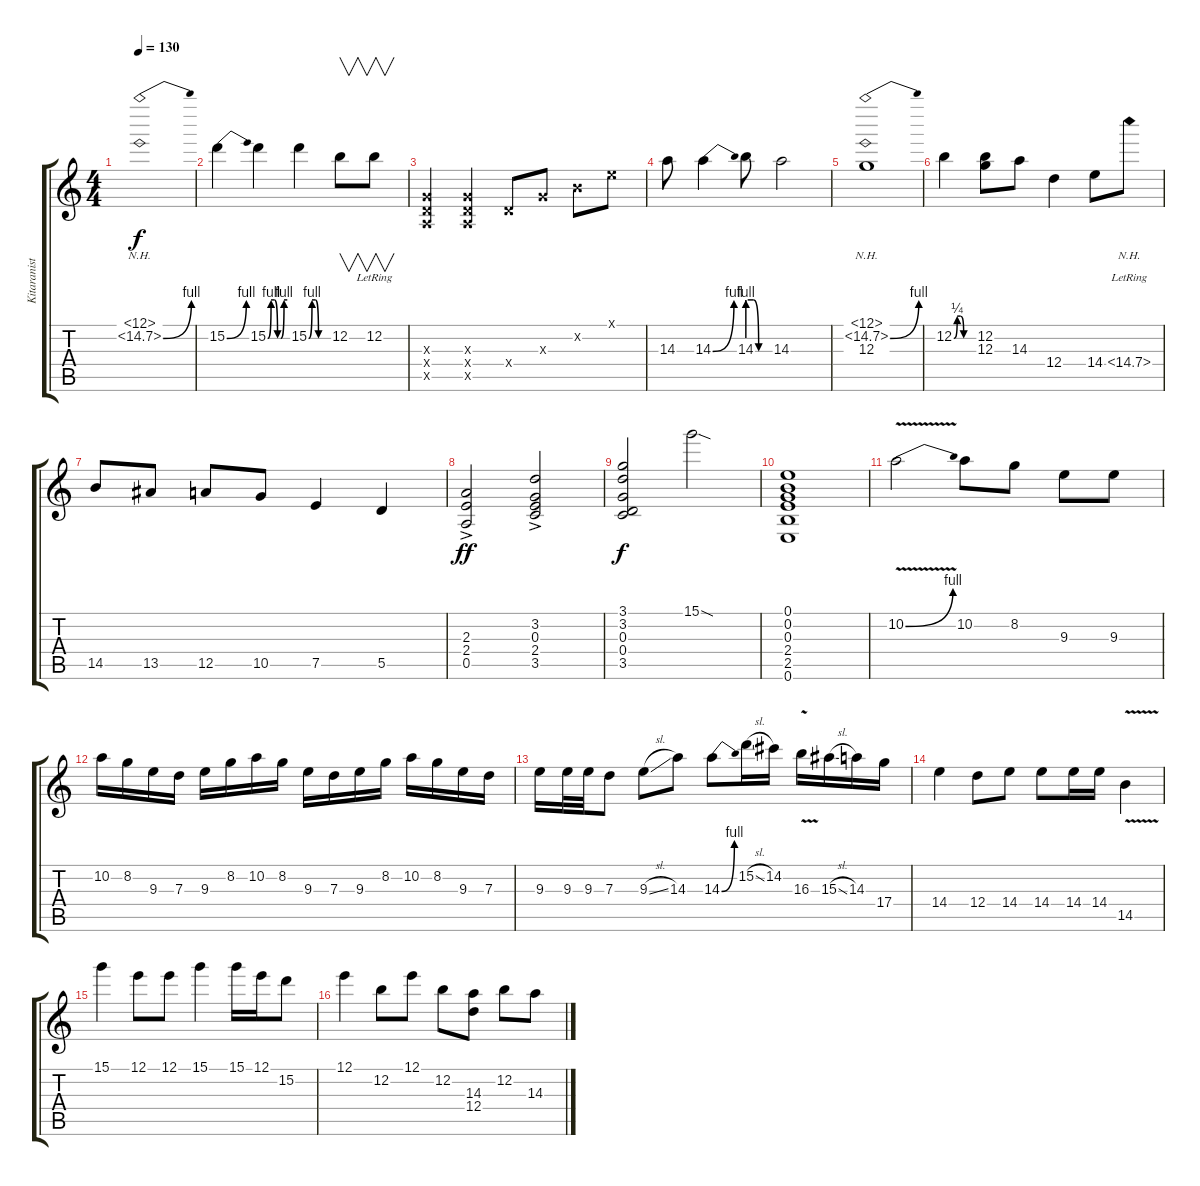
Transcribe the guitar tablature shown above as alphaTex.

\track ("Kitaranisti" "Kitaranist") {instrument electricguitarclean}
\staff {score tabs}
\tuning (E4 B3 G3 D3 A2 E2) {hide}
\ts (4 4)
\tempo 130
\clef g2
\ks c
(12.1{nh} 15.2{be (bend 0 0 60 4) nh}).1{dy f} |
15.2{be (bend 0 0 60 4)}.4 15.2{be (custom 0 0 10 4 20 4 30 0 40 0 50 4 60 4)}.4 15.2{be (custom 0 0 10 4 20 4 30 0 60 0)}.4 12.2.8{v} 12.2{lr}.8{v} |
(0.3{x} 0.4{x} 0.5{x}).4 (0.3{x} 0.4{x} 0.5{x}).4 0.4{x}.8 0.3{x}.8 0.2{x}.8 0.1{x}.8 |
14.3.8 14.3{be (bend 0 0 60 4)}.4 14.3{be (custom 0 4 15 4 30 0 60 0)}.8 14.3.2 |
(12.1{nh} 15.2{be (bend 0 0 60 4) nh} 12.3).1 |
12.2{be (custom 0 0 10 1 20 1 30 0 60 0)}.4 (12.2 12.3).8 14.3.8 12.4.4 14.4.8 14.4{nh lr}.8 |
14.5.8 13.5.8 12.5.8 10.5.8 7.5.4 5.5.4 |
(2.3{ac} 2.4{ac} 0.5{ac}).2{dy ff} (3.2{ac} 0.3{ac} 2.4{ac} 3.5{ac}).2 |
(3.1 3.2 0.3 0.4 3.5).2{dy f} 15.1{sod}.2 |
(0.1 0.2 0.3 2.4 2.5 0.6).1 |
10.2{be (bend 0 0 60 4) v}.2{instrument overdrivenguitar} 10.2.8 8.2.8 9.3.8 9.3.8 |
10.2.16 8.2.16 9.3.16 7.3.16 9.3.16 8.2.16 10.2.16 8.2.16 9.3.16 7.3.16 9.3.16 8.2.16 10.2.16 8.2.16 9.3.16 7.3.16 |
9.3.16 9.3.32 9.3.32 7.3.8 9.3{sl}.8 14.3.8 14.3{be (bend 0 0 60 4)}.8 15.2{sl}.16 14.2.16 16.3{v}.16 15.3{sl}.16 14.3.16 17.4.16 |
14.4.4 12.4.8 14.4.8 14.4.8 14.4.16 14.4.16 14.5{v}.4 |
15.1.4 12.1.8 12.1.8 15.1.4 15.1.16 12.1.16 15.2.8 |
12.1.4 12.2.8 12.1.8 12.2.8 (14.3 12.4).8 12.2.8 14.3.8
